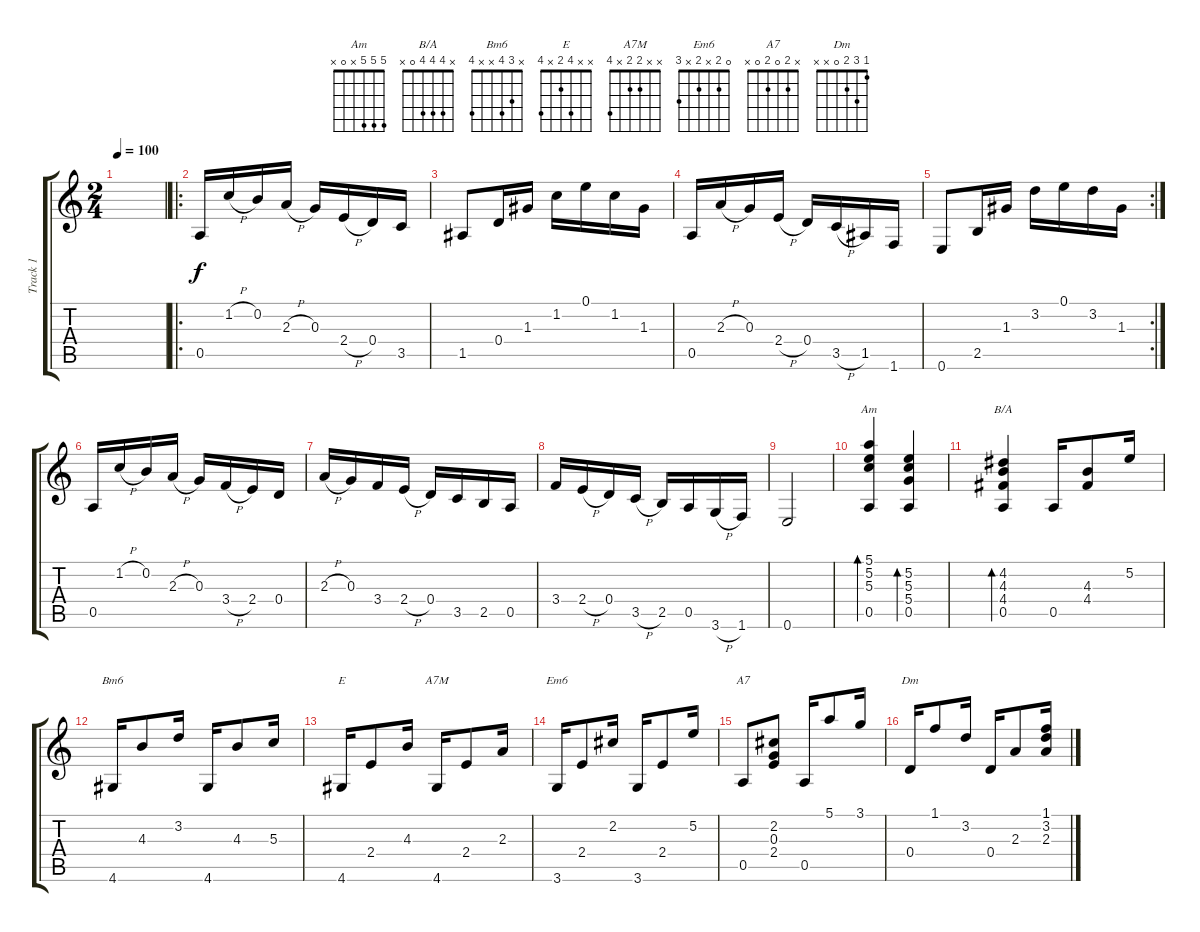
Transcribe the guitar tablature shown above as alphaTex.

\track ("Track 1" "Track 1") {instrument acousticguitarnylon}
\staff {score tabs}
\tuning (E4 B3 G3 D3 A2 E2) {hide}
\chord ("Am" 5 5 5 x 0 x)
\chord ("B/A" x 4 4 4 0 x)
\chord ("Bm6" x 3 4 x x 4)
\chord ("E" x x 4 2 x 4)
\chord ("A7M" x x 2 2 x 4)
\chord ("Em6" 0 2 x 2 x 3)
\chord ("A7" x 2 0 2 0 x)
\chord ("Dm" 1 3 2 0 x x)
\ts (2 4)
\tempo 100
\clef g2
\ks c
|
\ro
0.5.16 1.2{h}.16 0.2.16 2.3{h}.16 0.3.16 2.4{h}.16 0.4.16 3.5.16 |
1.5.8 0.4.16 1.3.16 1.2.16 0.1.16 1.2.16 1.3.16 |
0.5.16 2.3{h}.16 0.3.16 2.4{h}.16 0.4.16 3.5{h}.16 1.5.16 1.6.16 |
\rc 2
0.6.8 2.5.16 1.3.16 3.2.16 0.1.16 3.2.16 1.3.16 |
0.5.16 1.2{h}.16 0.2.16 2.3{h}.16 0.3.16 3.4{h}.16 2.4.16 0.4.16 |
2.3{h}.16 0.3.16 3.4.16 2.4{h}.16 0.4.16 3.5.16 2.5.16 0.5.16 |
3.4.16 2.4{h}.16 0.4.16 3.5{h}.16 2.5.16 0.5.16 3.6{h}.16 1.6.16 |
0.6.2 |
(5.1 5.2 5.3 0.5).4{bd 60 ch "Am"} (5.2 5.3 5.4 0.5).4{bd 60} |
(4.2 4.3 4.4 0.5).4{bd 60 ch "B/A"} 0.5.16 (4.3 4.4).8 5.2.16 |
4.6.16{ch "Bm6"} 4.3.8 3.2.16 4.6.16 4.3.8 5.3.16 |
4.6.16{ch "E"} 2.4.8 4.3.16 4.6.16{ch "A7M"} 2.4.8 2.3.16 |
3.6.16{ch "Em6"} 2.4.8 2.2.16 3.6.16 2.4.8 5.2.16 |
0.5.8{ch "A7"} (2.2 0.3 2.4).8 0.5.16 5.1.8 3.1.16 |
0.4.16{ch "Dm"} 1.1.8 3.2.16 0.4.16 2.3.8 (1.1 3.2 2.3).16
